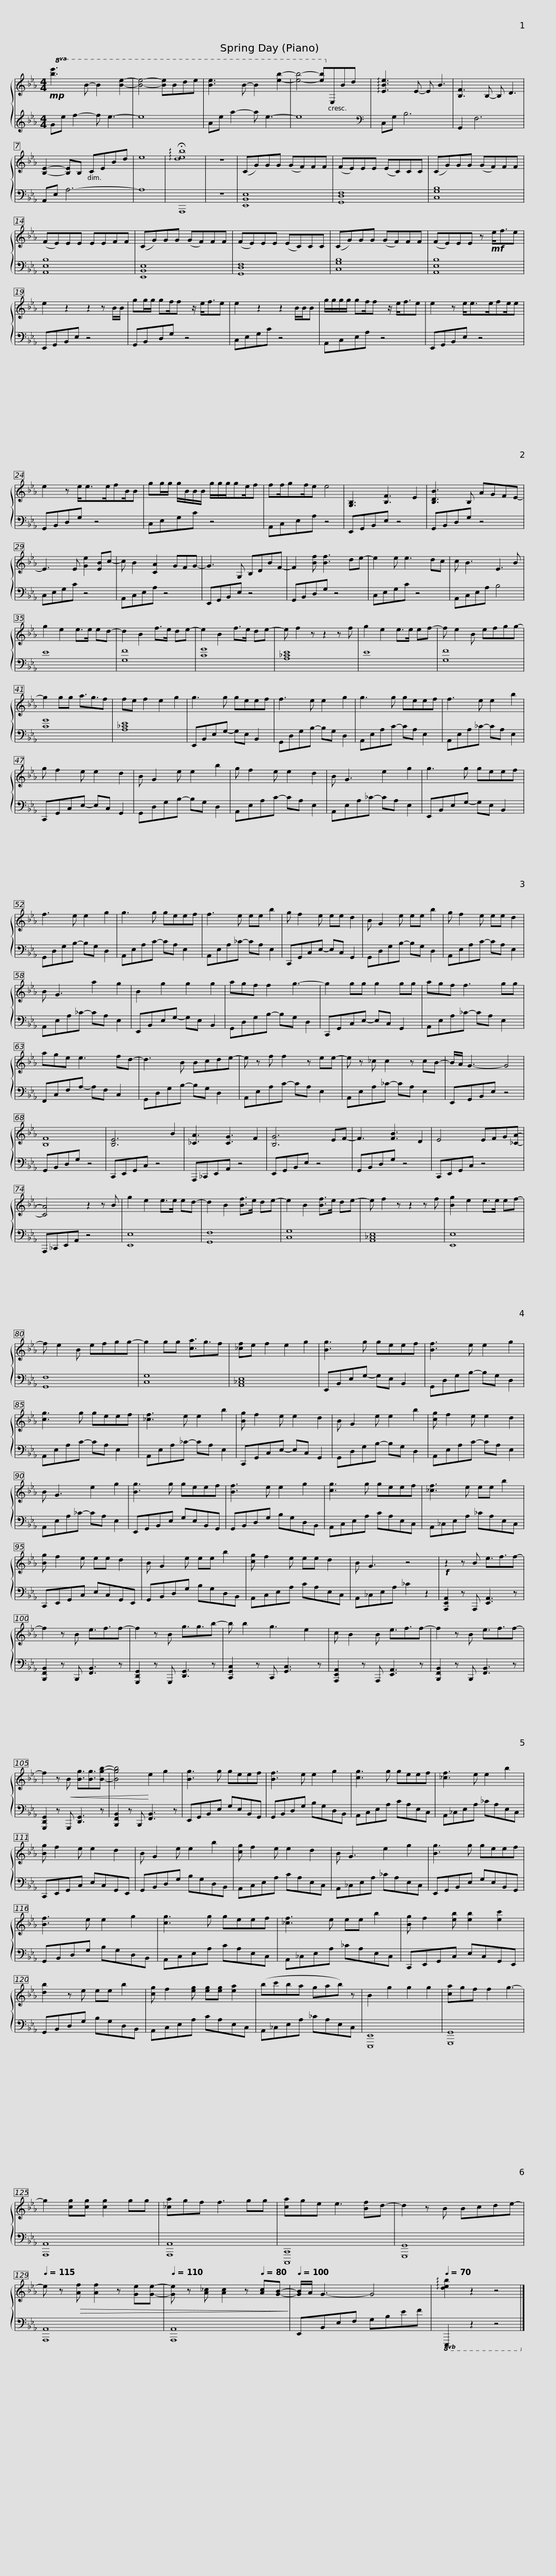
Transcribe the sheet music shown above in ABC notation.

X:1
%%score { 1 | 2 }
L:1/8
M:4/4
I:linebreak $
K:Eb
V:1 treble
V:2 treble
V:1
!mp!!8va(! [be']3 b- b2 [be']2- | [be']4- [be']bd'e' | [be']3 b- b2 [e'b']2- | [e'b']4- [e'b']!8va)!EBd | !arpeggio![EBe]3 E- E B3 |$ %5
 [B,F]3 B,- B, D3 | [B,E]2- [B,E]B, CEBd | e8 | !arpeggio!!fermata![deb]8 | z8 | %10
 (CG)GG (GF)FF |$ (FE)EE (EC)CC | (CG)GG (GF)FF | (FE)EE EEFF | (CG)GG (GF)FF |$ %15
 (FE)EE (EC)CC | (CG)GG (GF)FF | (FE)EE z!mf! e<fe | e2 z2 z2 z B/B/ |$ gg/g/ gf/f z/ e<fe | %20
 e2 z2 z2 B/B/B | g/g/g/g/ gf/f z/ e<fe |$ e2 z e<ee/fe/e | e2 z e<ee/fB/B | gg/g/ g/B/B/B/ g/g/g/ge/f |$ %25
 ff/gf/e e4 | [G,B,]3 [B,F]3 E2 | [B,DB]3 B, AGFE- | E3 E [Ge]2 [EB]c- |$ c B2 [CA]2 GFG- | %30
 G3 G, B,DBF- | F2 [Bf] [Bf]3 de- | e2 e e3 dc |$ c B3 E3 B | g2 e2 e>e ed- | %35
 d2 B2 f>e de- | e2 B2 f>e de- |$ e f2 z z2 z f | g2 e2 e>e ef- | f e2 B efgg- | %40
 g2 gg a3/2g3/2f |$ fe f2 e2 g2 | g3 g geef | f3 e e2 g2 | g3 g geef |$ %45
 f3 e e2 b2 | g f2 e e2 d2 | B G2 e e2 b2 | g f2 e e2 d2 |$ B G3 e2 g2 | %50
 g3 g geef | f3 e e2 g2 | g3 g geef |$ f3 e ee b2 | g f2 e ee d2 | %55
 B G2 e ee b2 | g f2 e ee d2 |$ B G3 a2 g2 | B2 g2 g2 g2 | agf f2 g3- | %60
 g2 gg g2 gg |$ agf f3 gg | age e3 fd- | d3 B Bcde- | e z f f2 z ee- |$ %65
 e z _c c2 z cB- | B/A/ G3- G4 | [B,F]8 | [B,E]6 B2 |$ [_CA]3 [CG]3 F2 | %70
 [B,G]6 EF- | F3 [FB]3 D2 | E4 EFG[_CA]- |$ [CA]4 z2 z B | g2 e2 e>e ed- | %75
 d2 B2 [Bf]>e de- | e2 B2 [Bf]>e de- |$ e f2 z z2 z f | [Bg]2 e2 e>e ef- | f e2 B efgg- | %80
 g2 gg [ca]3/2g3/2f |$ [_cf]e f2 e2 g2 | [Bg]3 g geef | [Bf]3 e e2 g2 | [cg]3 g geef |$ %85
 [_cf]3 e e2 b2 | [Bg] f2 e e2 d2 | B G2 e e2 b2 | [cg] f2 e e2 d2 |$ B G3 e2 g2 | %90
 [Bg]3 g geef | [Bf]3 e e2 g2 | [cg]3 g geef |$ [_cf]3 e ee b2 | [Bg] f2 e ee d2 | %95
 B G2 e ee b2 | [cg] f2 e ee d2 |$ B G3 z4 |!f! z2 z B e3/2f3/2f- | f2 z B e3/2f3/2f- | %100
 f2 z B g3/2g3/2b- |$ b b2 g3 e2 | c B2 B e3/2f3/2f- | f2 z B e3/2f3/2f- |$ f2 z!<(! B [Bg]3/2[Bg]3/2[Bgb]- | %105
 [Bgb]4!<)! e2 g2 | [Bg]3 g geef | [Bf]3 e e2 g2 |$ [cg]3 g geef | [_cf]3 e e2 b2 | %110
 [Bg] f2 e e2 d2 | B G2 e e2 b2 |$ [cg] f2 e e2 d2 | B G3 e2 g2 | [Bg]3 g geef | %115
 [Bf]3 e e2 g2 |$ [cg]3 g geef | [_cf]3 e ee b2 | [Bg] f2 [eb] [eb]2 [ec']2 | [db]2 z e ee b2 |$ %120
 [cg] f2 [eg] [eg][eg] [ea]2 | (bc'ba gab) z | B2 g2 g2 g2 | [ca]gf f2 g3- |$ g2 [cg][cg] [cg]2 gg | %125
 [_ca]gf f3 gg | [ca]ge e3 [Bf]d- | d2 z B Bcde- |$[Q:1/4=115] e z!>(! [Af] [Af]2 z [Ge][Ge]- |[Q:1/4=110] [Ge] z [A_c] [Ac]2 z[Q:1/4=80] [Ac][GB]-!>)! | %130
[Q:1/4=100] [GB]/A/ G3-[Q:1/4=87] G4[Q:1/4=92][Q:1/4=70][Q:1/4=40] |[Q:1/4=70] !arpeggio![deb]2 z2 z4 |] %132
V:2
 Ge f2- f e3- | e8 | Ae a2- a e3- | e8 |[K:bass] C,G, B,6 |$ %5
 G,,2 F,6 | A,,E, A,6- | A,8 | A,,,8 | z8 | %10
 [E,,B,,E,]8 |$ [G,,D,F,]8 | [C,G,B,]8 | [A,,E,B,]8 | [E,,B,,E,]8 |$ %15
 [G,,D,F,]8 | [C,G,B,]8 | [A,,E,B,]8 | E,,G,,B,,E, z4 |$ G,,B,,D,G, z4 | %20
 C,E,G,C z4 | A,,C,E,A, z4 |$ E,,G,,B,,E, z4 | G,,B,,D,G, z4 | C,E,G,C z4 |$ %25
 A,,C,E,A, z4 | E,,G,,B,,E, z4 | G,,B,,D,G, z4 | C,E,G,C z4 |$ A,,C,E,A, z4 | %30
 E,,G,,B,,E, z4 | G,,B,,D,G, z4 | C,E,G,C z4 |$ A,,C,E,A, B,4 | E8 | %35
 [G,F]8 | [CG]8 |$ [A,_CE]8 | E8 | [G,F]8 | %40
 [CG]8 |$ [A,_CE]8 | E,,B,,E,G,- G,E, B,,2 | G,,D,G,B,- B,G, D,2 | A,,E,A,C- CA, E,2 |$ %45
 A,,E,A,_C- CA, E,2 | C,,G,,C,E,- E,C, G,,2 | G,,D,G,B,- B,G, D,2 | A,,E,A,C- CA, E,2 |$ A,,E,A,_C- CA, E,2 | %50
 E,,B,,E,G,- G,E, B,,2 | G,,D,G,B,- B,G, D,2 | A,,E,A,C- CA, E,2 |$ A,,E,A,_C- CA, E,2 | C,,G,,C,E,- E,C, G,,2 | %55
 G,,D,G,B,- B,G, D,2 | A,,E,A,C- CA, E,2 |$ A,,E,A,_C- CA, E,2 | E,,B,,E,G,- G,E, B,,2 | G,,D,G,B,- B,G, D,2 | %60
 C,,G,,C,E,- E,C, G,,2 |$ A,,E,A,_C- CA, E,2 | F,,C,F,A,- A,F, C,2 | G,,D,G,B,- B,G, D,2 | A,,E,A,C- CA, E,2 |$ %65
 A,,E,A,_C- CA, E,2 | E,,G,,B,,E, z4 | G,,B,,D,G, z4 | C,,E,,G,,C, z4 |$ A,,,_C,,E,,A,, z4 | %70
 E,,G,,B,,E, z4 | G,,B,,D,G, z4 | C,,E,,G,,C, z4 |$ A,,,_C,,E,,A,, z4 | [E,,E,]8 | %75
 [G,,F,]8 | [C,G,]8 |$ [A,,_C,E,]8 | [E,,E,]8 | [G,,F,]8 | %80
 [C,G,]8 |$ [A,,_C,E,]8 | E,,B,,E,G,- G,E, B,,2 | G,,D,G,B,- B,G, D,2 | A,,E,A,C- CA, E,2 |$ %85
 A,,E,A,_C- CA, E,2 | C,,G,,C,E,- E,C, G,,2 | G,,D,G,B,- B,G, D,2 | A,,E,A,C- CA, E,2 |$ A,,E,A,_C- CA, E,2 | %90
 E,,G,,B,,E, G,E,B,,G,, | G,,B,,D,G, B,G,D,B,, | A,,C,E,A, CA,E,C, |$ A,,_C,E,A, _CA,E,C, | C,,E,,G,,C, E,C,G,,E,, | %95
 G,,B,,D,G, B,G,D,B,, | A,,C,E,A, CA,E,C, |$ A,,_C,E,A, _C2 z2 | [A,,,E,,A,,]2 z A,,, [E,,A,,]3 z | [B,,,F,,B,,]2 z B,,, [F,,B,,]3 z | %100
 [G,,,D,,G,,]2 z G,,, [D,,G,,]3 z |$ [C,,G,,C,]2 z C,, [G,,C,]3 z | [A,,,E,,A,,]2 z A,,, [E,,A,,]3 z | [B,,,F,,B,,]2 z B,,, [F,,B,,]3 z |$ [G,,,D,,G,,]2 z G,,, [D,,G,,]3 z | %105
 [B,,,F,,B,,]2 z B,,, [F,,B,,]3 z | E,,G,,B,,E, G,E,B,,G,, | G,,B,,D,G, B,G,D,B,, |$ A,,C,E,A, CA,E,C, | A,,_C,E,A, _CA,E,C, | %110
 C,,E,,G,,C, E,C,G,,E,, | G,,B,,D,G, B,G,D,B,, |$ A,,C,E,A, CA,E,C, | A,,_C,E,A, _CA,E,C, | E,,G,,B,,E, G,E,B,,G,, | %115
 G,,B,,D,G, B,G,D,B,, |$ A,,C,E,A, CA,E,C, | A,,_C,E,A, _CA,E,C, | C,,E,,G,,C, E,C,G,,E,, | G,,B,,D,G, B,G,D,B,, |$ %120
 A,,C,E,A, CA,E,C, | A,,_C,E,A, _CA,E,C, | [E,,,E,,]8 | [G,,,G,,]8 |$ [A,,,A,,]8 | %125
 [A,,,A,,]8 | [C,,,C,,]8 | [G,,,G,,]8 |$ [A,,,A,,]8 | [A,,,A,,]8 | %130
 E,,B,,E,F, G,B,EF |!8vb(! E,,,2 z2 z4!8vb)! |] %132
